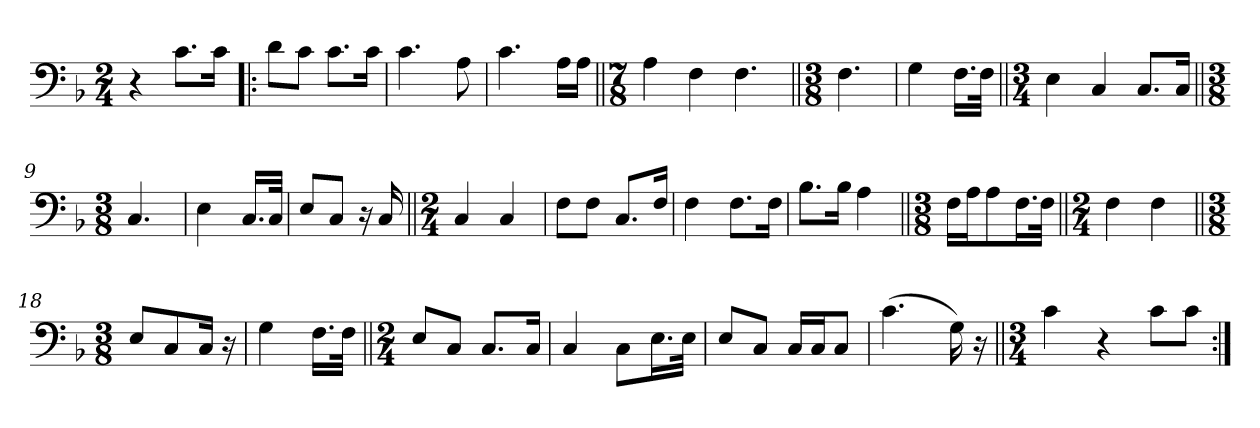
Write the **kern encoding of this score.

**kern
*part1
*staff1
*clefF4
*k[b-]
*M2/4
=1
4r
8.c\L
16c\Jk
=2!|:
8d\L
8c\J
8.c\L
16c\Jk
=3
4.c\
8A\
=4
4.c\
16A\LL
16A\JJ
=5||
*M7/8
4A\
4F\
4.F\
=6||
*M3/8
4.F\
=7
4G\
16.F\LL
32F\JJk
=8||
*M3/4
4E\
4C/
8.C/L
16C/Jk
=9||
*M3/8
4.C/
=10
4E\
16.C/LL
32C/JJk
=11
8E/L
8C/J
16r
16C/
=12||
*M2/4
4C/
4C/
=13
8F\L
8F\J
8.C/L
16F/Jk
=14
4F\
8.F\L
16F\Jk
=15
8.B-\L
16B-\Jk
4A\
=16||
*M3/8
16F\LL
16A\J
8A\
16.F\L
32F\JJk
=17||
*M2/4
4F\
4F\
=18||
*M3/8
8E/L
8C/
16C/Jk
16r
=19
4G\
16.F\LL
32F\JJk
=20||
*M2/4
8E/L
8C/J
8.C/L
16C/Jk
=21
4C/
8C\L
16.E\L
32E\JJk
=22
8E/L
8C/J
16C/LL
16C/J
8C/J
=23
(4.c\
16G\)
16r
=24||
*M3/4
4c\
4r
8c\L
8c\J
=:|!
*-
